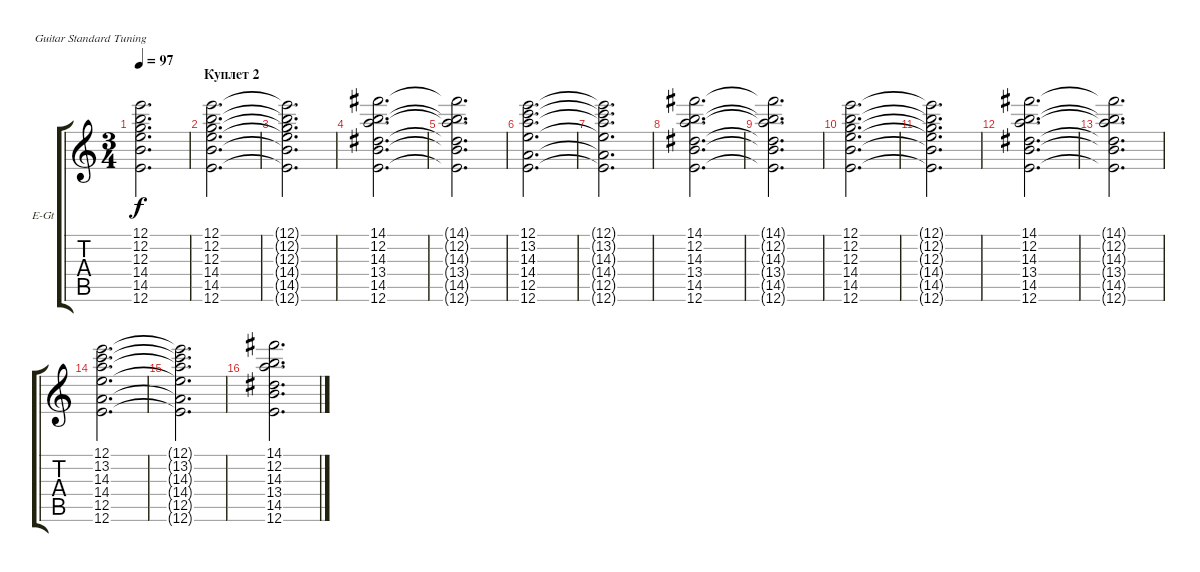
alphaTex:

\defaultSystemsLayout 4
\bracketExtendMode groupsimilarinstruments
\firstSystemTrackNameOrientation horizontal
\otherSystemsTrackNameOrientation horizontal
\track ("Electric Guitar" "E-Gt") {instrument electricguitarclean}
\staff {score tabs}
\tuning (E4 B3 G3 D3 A2 E2)
\ts (3 4)
\tempo 97
\clef g2
\scale
0.333333
\ks c
(12.1{t} 12.2{t} 12.3{t} 14.4{t} 14.5{t} 12.6{t}).2{d dy f} |
\section ("" "Куплет 2")
\scale
0.333333 (12.1 12.2 12.3 14.4 14.5 12.6).2{d} |
\scale
0.333333 (12.1{t} 12.2{t} 12.3{t} 14.4{t} 14.5{t} 12.6{t}).2{d} |
\scale
0.333333 (14.1 12.2 14.3 13.4 14.5 12.6).2{d} |
\scale
0.333333 (14.1{t} 12.2{t} 14.3{t} 13.4{t} 14.5{t} 12.6{t}).2{d} |
\scale
0.333333 (12.1 13.2 14.3 14.4 12.5 12.6).2{d} |
\scale
0.333333 (12.1{t} 13.2{t} 14.3{t} 14.4{t} 12.5{t} 12.6{t}).2{d} |
\scale
0.333333 (14.1 12.2 14.3 13.4 14.5 12.6).2{d} |
\scale
0.333333 (14.1{t} 12.2{t} 14.3{t} 13.4{t} 14.5{t} 12.6{t}).2{d} |
\scale
0.333333 (12.1 12.2 12.3 14.4 14.5 12.6).2{d} |
\scale
0.333333 (12.1{t} 12.2{t} 12.3{t} 14.4{t} 14.5{t} 12.6{t}).2{d} |
\scale
0.333333 (14.1 12.2 14.3 13.4 14.5 12.6).2{d} |
\scale
0.333333 (14.1{t} 12.2{t} 14.3{t} 13.4{t} 14.5{t} 12.6{t}).2{d} |
\scale
0.333333 (12.1 13.2 14.3 14.4 12.5 12.6).2{d} |
\scale
0.333333 (12.1{t} 13.2{t} 14.3{t} 14.4{t} 12.5{t} 12.6{t}).2{d} |
\scale
0.333333 (14.1 12.2 14.3 13.4 14.5 12.6).2{d}
